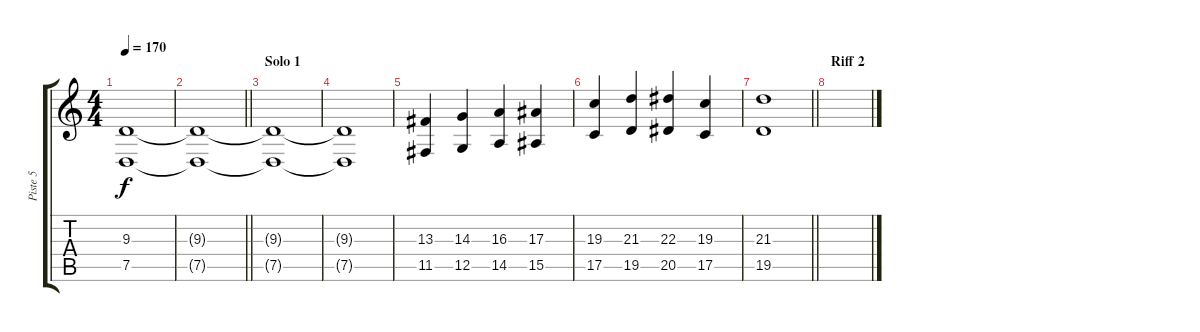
\track ("Piste 5" "Piste 5") {instrument pad4choir}
\staff {score tabs}
\tuning (D4 A3 F3 C3 G2 D2) {hide}
\ts (4 4)
\tempo 170
\clef g2
\ks c
(9.3{t} 7.5{t}).1{dy f} |
\barLineRight lightlight
(9.3{t} 7.5{t}).1 |
\section ("" "Solo 1")
(9.3{t} 7.5{t}).1 |
(9.3{t} 7.5{t}).1 |
(13.3 11.5).4 (14.3 12.5).4 (16.3 14.5).4 (17.3 15.5).4 |
(19.3 17.5).4 (21.3 19.5).4 (22.3 20.5).4 (19.3 17.5).4 |
\barLineRight lightlight
(21.3 19.5).1 |
\section ("" "Riff 2")
